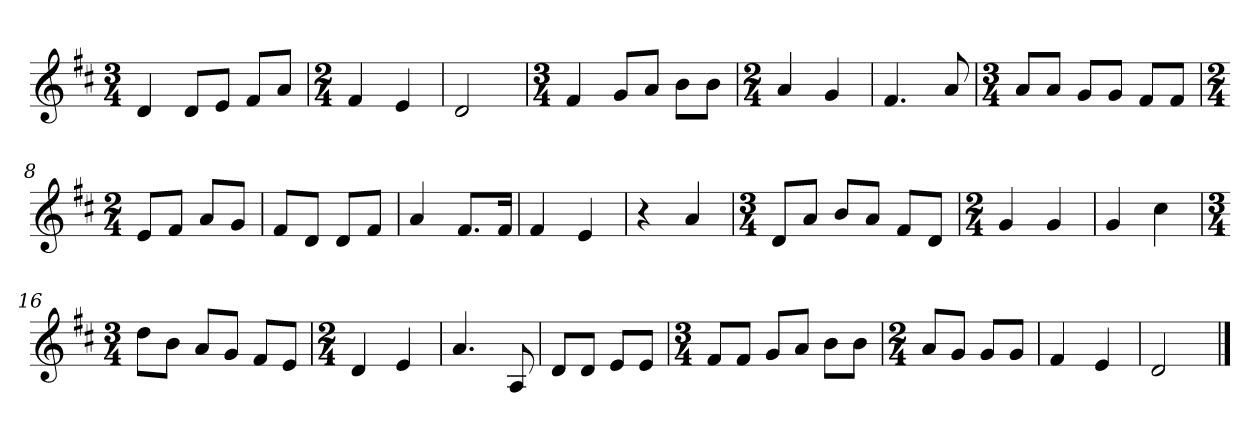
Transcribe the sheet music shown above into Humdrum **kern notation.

**kern
*part1
*staff1
*k[f#c#]
*M3/4
*MM120
=1
4d
8dL
8eJ
8f#L
8aJ
=2
*M2/4
4f#
4e
=3
2d
=4
*M3/4
4f#
8gL
8aJ
8bL
8bJ
=5
*M2/4
4a
4g
=6
4.f#
8a
=7
*M3/4
8aL
8aJ
8gL
8gJ
8f#L
8f#J
=8
*M2/4
8eL
8f#J
8aL
8gJ
=9
8f#L
8dJ
8dL
8f#J
=10
4a
8.f#L
16f#Jk
=11
4f#
4e
=12
4r
4a
=13
*M3/4
8dL
8aJ
8bL
8aJ
8f#L
8dJ
=14
*M2/4
4g
4g
=15
4g
4cc#
=16
*M3/4
8ddL
8bJ
8aL
8gJ
8f#L
8eJ
=17
*M2/4
4d
4e
=18
4.a
8A
=19
8dL
8dJ
8eL
8eJ
=20
*M3/4
8f#L
8f#J
8gL
8aJ
8bL
8bJ
=21
*M2/4
8aL
8gJ
8gL
8gJ
=22
4f#
4e
=23
2d
==
*-
